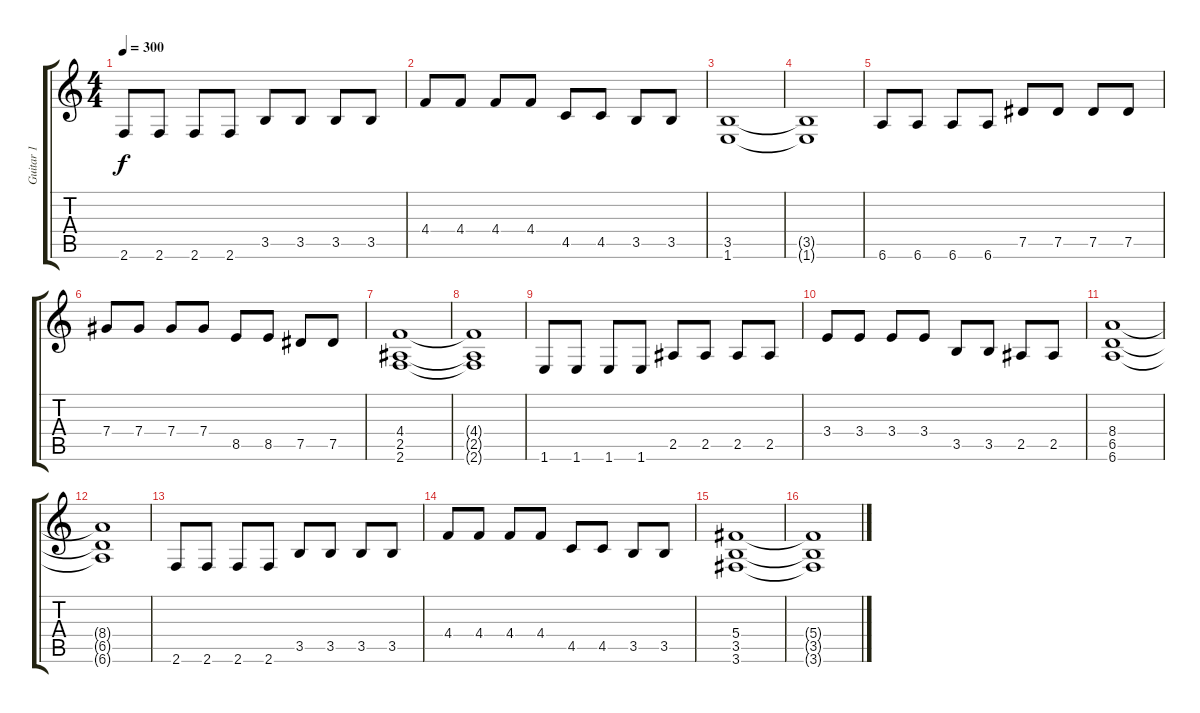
\track ("Guitar 1" "Guitar 1") {instrument distortionguitar}
\staff {score tabs}
\tuning (Eb4 Bb3 Gb3 Db3 Ab2 Eb2) {hide}
\ts (4 4)
\tempo 300
\clef g2
\ks c
2.6.8{dy f} 2.6.8 2.6.8 2.6.8 3.5.8 3.5.8 3.5.8 3.5.8 |
4.4.8 4.4.8 4.4.8 4.4.8 4.5.8 4.5.8 3.5.8 3.5.8 |
(3.5 1.6).1 |
(3.5{t} 1.6{t}).1 |
6.6.8 6.6.8 6.6.8 6.6.8 7.5.8 7.5.8 7.5.8 7.5.8 |
7.4.8 7.4.8 7.4.8 7.4.8 8.5.8 8.5.8 7.5.8 7.5.8 |
(4.4 2.5 2.6).1 |
(4.4{t} 2.5{t} 2.6{t}).1 |
1.6.8 1.6.8 1.6.8 1.6.8 2.5.8 2.5.8 2.5.8 2.5.8 |
3.4.8 3.4.8 3.4.8 3.4.8 3.5.8 3.5.8 2.5.8 2.5.8 |
(8.4 6.5 6.6).1 |
(8.4{t} 6.5{t} 6.6{t}).1 |
2.6.8 2.6.8 2.6.8 2.6.8 3.5.8 3.5.8 3.5.8 3.5.8 |
4.4.8 4.4.8 4.4.8 4.4.8 4.5.8 4.5.8 3.5.8 3.5.8 |
(5.4 3.5 3.6).1 |
(5.4{t} 3.5{t} 3.6{t}).1
